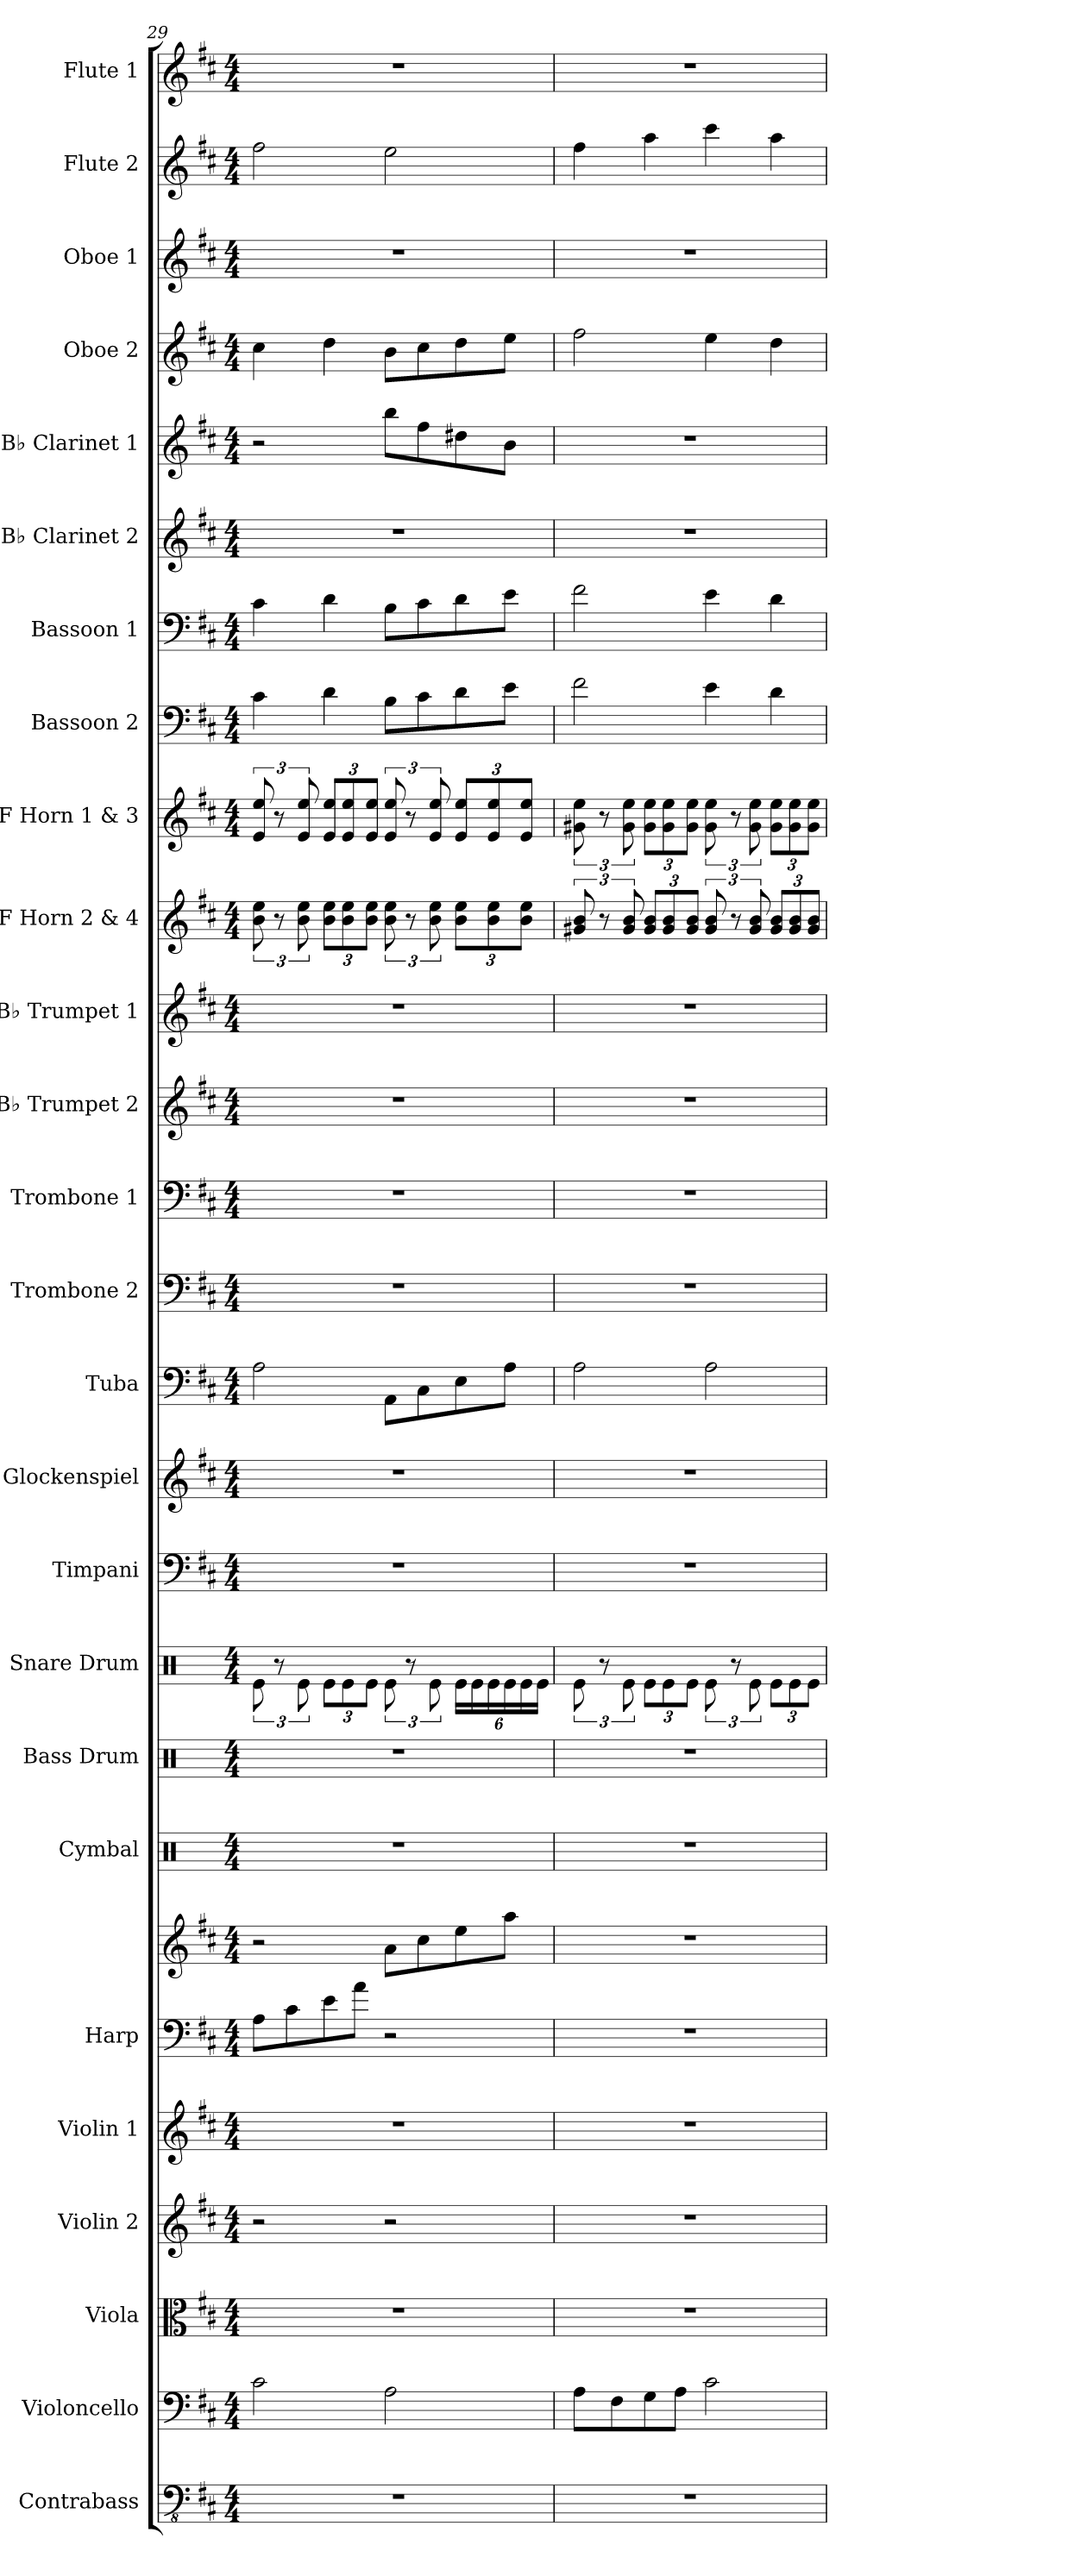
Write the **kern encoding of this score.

**kern	**kern	**kern	**kern	**kern	**kern	**kern	**kern	**kern	**kern	**kern	**kern	**kern	**kern	**kern	**kern	**kern	**kern	**kern	**kern	**kern	**kern	**kern	**kern	**kern	**kern	**kern
*part26	*part25	*part24	*part23	*part22	*part21	*part21	*part20	*part19	*part18	*part17	*part16	*part15	*part14	*part13	*part12	*part11	*part10	*part9	*part8	*part7	*part6	*part5	*part4	*part3	*part2	*part1
*staff27	*staff26	*staff25	*staff24	*staff23	*staff22	*staff21	*staff20	*staff19	*staff18	*staff17	*staff16	*staff15	*staff14	*staff13	*staff12	*staff11	*staff10	*staff9	*staff8	*staff7	*staff6	*staff5	*staff4	*staff3	*staff2	*staff1
*I"Contrabass	*I"Violoncello	*I"Viola	*I"Violin 2	*I"Violin 1	*I"Harp	*	*I"Cymbal	*I"Bass Drum	*I"Snare Drum	*I"Timpani	*I"Glockenspiel	*I"Tuba	*I"Trombone 2	*I"Trombone 1	*I"B♭ Trumpet 2	*I"B♭ Trumpet 1	*I"F Horn 2 &amp; 4	*I"F Horn 1 &amp; 3	*I"Bassoon 2	*I"Bassoon 1	*I"B♭ Clarinet 2	*I"B♭ Clarinet 1	*I"Oboe 2	*I"Oboe 1	*I"Flute 2	*I"Flute 1
*I'Cb.	*I'Vc.	*I'Vla.	*I'Vln. 2	*I'Vln. 1	*I'Hrp.	*	*I'Cym.	*I'B. Dr.	*I'Sn. Dr.	*I'Timp.	*I'Glk.	*I'Tba.	*I'Tbn. 2	*I'Tbn. 1	*I'B♭ Tpt. 2	*I'B♭ Tpt. 1	*I'F Hn. 2 4	*I'F Hn. 1 3	*I'Bsn. 2	*I'Bsn. 1	*I'B♭ Cl. 2	*I'B♭ Cl. 1	*I'Ob. 2	*I'Ob. 1	*I'Fl. 2	*I'Fl. 1
*clefFv4	*clefF4	*clefC3	*clefG2	*clefG2	*clefF4	*clefG2	*clefX	*clefX	*clefX	*clefF4	*clefG2	*clefF4	*clefF4	*clefF4	*clefG2	*clefG2	*clefG2	*clefG2	*clefF4	*clefF4	*clefG2	*clefG2	*clefG2	*clefG2	*clefG2	*clefG2
*ITrd7c12	*	*	*	*	*	*	*	*	*	*	*ITrd-14c-24	*	*	*	*ITrd1c2	*ITrd1c2	*ITrd4c7	*ITrd4c7	*	*	*ITrd1c2	*ITrd1c2	*	*	*	*
*k[f#c#]	*k[f#c#]	*k[f#c#]	*k[f#c#]	*k[f#c#]	*k[f#c#]	*k[f#c#]	*k[]	*k[]	*k[]	*k[f#c#]	*k[f#c#]	*k[f#c#]	*k[f#c#]	*k[f#c#]	*k[]	*k[]	*k[f#]	*k[f#]	*k[f#c#]	*k[f#c#]	*k[]	*k[]	*k[f#c#]	*k[f#c#]	*k[f#c#]	*k[f#c#]
*M4/4	*M4/4	*M4/4	*M4/4	*M4/4	*M4/4	*M4/4	*M4/4	*M4/4	*M4/4	*M4/4	*M4/4	*M4/4	*M4/4	*M4/4	*M4/4	*M4/4	*M4/4	*M4/4	*M4/4	*M4/4	*M4/4	*M4/4	*M4/4	*M4/4	*M4/4	*M4/4
=29	=29	=29	=29	=29	=29	=29	=29	=29	=29	=29	=29	=29	=29	=29	=29	=29	=29	=29	=29	=29	=29	=29	=29	=29	=29	=29
1r	2c#\	1r	2r	1r	8A\L	2r	1r	1r	12Re\	1r	1r	2A\	1r	1r	1r	1r	12e\ 12a\	12A/ 12a/	4c#\	4c#\	1r	2r	4cc#\	1r	2ff#\	1r
.	.	.	.	.	.	.	.	.	12r	.	.	.	.	.	.	.	12r	12r	.	.	.	.	.	.	.	.
.	.	.	.	.	8c#\	.	.	.	.	.	.	.	.	.	.	.	.	.	.	.	.	.	.	.	.	.
.	.	.	.	.	.	.	.	.	12Re\	.	.	.	.	.	.	.	12e\ 12a\	12A/ 12a/	.	.	.	.	.	.	.	.
*	*	*	*	*	*	*	*	*	*Xbrackettup	*	*	*	*	*	*	*	*Xbrackettup	*Xbrackettup	*	*	*	*	*	*	*	*
.	.	.	.	.	8e\	.	.	.	12Re\L	.	.	.	.	.	.	.	12e\ 12a\L	12A/ 12a/L	4d\	4d\	.	.	4dd\	.	.	.
.	.	.	.	.	.	.	.	.	12Re\	.	.	.	.	.	.	.	12e\ 12a\	12A/ 12a/	.	.	.	.	.	.	.	.
.	.	.	.	.	8a\J	.	.	.	.	.	.	.	.	.	.	.	.	.	.	.	.	.	.	.	.	.
.	.	.	.	.	.	.	.	.	12Re\J	.	.	.	.	.	.	.	12e\ 12a\J	12A/ 12a/J	.	.	.	.	.	.	.	.
*	*	*	*	*	*	*	*	*	*brackettup	*	*	*	*	*	*	*	*brackettup	*brackettup	*	*	*	*	*	*	*	*
.	2A\	.	2r	.	2r	8a\L	.	.	12Re\	.	.	8AA\L	.	.	.	.	12e\ 12a\	12A/ 12a/	8B\L	8B\L	.	8aa\L	8b\L	.	2ee\	.
.	.	.	.	.	.	.	.	.	12r	.	.	.	.	.	.	.	12r	12r	.	.	.	.	.	.	.	.
.	.	.	.	.	.	8cc#\	.	.	.	.	.	8C#\	.	.	.	.	.	.	8c#\	8c#\	.	8ee\	8cc#\	.	.	.
.	.	.	.	.	.	.	.	.	12Re\	.	.	.	.	.	.	.	12e\ 12a\	12A/ 12a/	.	.	.	.	.	.	.	.
*	*	*	*	*	*	*	*	*	*Xbrackettup	*	*	*	*	*	*	*	*Xbrackettup	*Xbrackettup	*	*	*	*	*	*	*	*
.	.	.	.	.	.	8ee\	.	.	24Re\LL	.	.	8E\	.	.	.	.	12e\ 12a\L	12A/ 12a/L	8d\	8d\	.	8cc#X\	8dd\	.	.	.
.	.	.	.	.	.	.	.	.	24Re\	.	.	.	.	.	.	.	.	.	.	.	.	.	.	.	.	.
.	.	.	.	.	.	.	.	.	24Re\	.	.	.	.	.	.	.	12e\ 12a\	12A/ 12a/	.	.	.	.	.	.	.	.
.	.	.	.	.	.	8aa\J	.	.	24Re\	.	.	8A\J	.	.	.	.	.	.	8e\J	8e\J	.	8a\J	8ee\J	.	.	.
.	.	.	.	.	.	.	.	.	24Re\	.	.	.	.	.	.	.	12e\ 12a\J	12A/ 12a/J	.	.	.	.	.	.	.	.
.	.	.	.	.	.	.	.	.	24Re\JJ	.	.	.	.	.	.	.	.	.	.	.	.	.	.	.	.	.
=30	=30	=30	=30	=30	=30	=30	=30	=30	=30	=30	=30	=30	=30	=30	=30	=30	=30	=30	=30	=30	=30	=30	=30	=30	=30	=30
*	*	*	*	*	*	*	*	*	*brackettup	*	*	*	*	*	*	*	*brackettup	*brackettup	*	*	*	*	*	*	*	*
1r	8A\L	1r	1r	1r	1r	1r	1r	1r	12Re\	1r	1r	2A\	1r	1r	1r	1r	12c#X/ 12e/	12c#X\ 12a\	2f#\	2f#\	1r	1r	2ff#\	1r	4ff#\	1r
.	.	.	.	.	.	.	.	.	12r	.	.	.	.	.	.	.	12r	12r	.	.	.	.	.	.	.	.
.	8F#\	.	.	.	.	.	.	.	.	.	.	.	.	.	.	.	.	.	.	.	.	.	.	.	.	.
.	.	.	.	.	.	.	.	.	12Re\	.	.	.	.	.	.	.	12c#/ 12e/	12c#\ 12a\	.	.	.	.	.	.	.	.
*	*	*	*	*	*	*	*	*	*Xbrackettup	*	*	*	*	*	*	*	*Xbrackettup	*Xbrackettup	*	*	*	*	*	*	*	*
.	8G\	.	.	.	.	.	.	.	12Re\L	.	.	.	.	.	.	.	12c#/ 12e/L	12c#\ 12a\L	.	.	.	.	.	.	4aa\	.
.	.	.	.	.	.	.	.	.	12Re\	.	.	.	.	.	.	.	12c#/ 12e/	12c#\ 12a\	.	.	.	.	.	.	.	.
.	8A\J	.	.	.	.	.	.	.	.	.	.	.	.	.	.	.	.	.	.	.	.	.	.	.	.	.
.	.	.	.	.	.	.	.	.	12Re\J	.	.	.	.	.	.	.	12c#/ 12e/J	12c#\ 12a\J	.	.	.	.	.	.	.	.
*	*	*	*	*	*	*	*	*	*brackettup	*	*	*	*	*	*	*	*brackettup	*brackettup	*	*	*	*	*	*	*	*
.	2c#\	.	.	.	.	.	.	.	12Re\	.	.	2A\	.	.	.	.	12c#/ 12e/	12c#\ 12a\	4e\	4e\	.	.	4ee\	.	4ccc#\	.
.	.	.	.	.	.	.	.	.	12r	.	.	.	.	.	.	.	12r	12r	.	.	.	.	.	.	.	.
.	.	.	.	.	.	.	.	.	12Re\	.	.	.	.	.	.	.	12c#/ 12e/	12c#\ 12a\	.	.	.	.	.	.	.	.
*	*	*	*	*	*	*	*	*	*Xbrackettup	*	*	*	*	*	*	*	*Xbrackettup	*Xbrackettup	*	*	*	*	*	*	*	*
.	.	.	.	.	.	.	.	.	12Re\L	.	.	.	.	.	.	.	12c#/ 12e/L	12c#\ 12a\L	4d\	4d\	.	.	4dd\	.	4aa\	.
.	.	.	.	.	.	.	.	.	12Re\	.	.	.	.	.	.	.	12c#/ 12e/	12c#\ 12a\	.	.	.	.	.	.	.	.
.	.	.	.	.	.	.	.	.	12Re\J	.	.	.	.	.	.	.	12c#/ 12e/J	12c#\ 12a\J	.	.	.	.	.	.	.	.
=	=	=	=	=	=	=	=	=	=	=	=	=	=	=	=	=	=	=	=	=	=	=	=	=	=	=
*-	*-	*-	*-	*-	*-	*-	*-	*-	*-	*-	*-	*-	*-	*-	*-	*-	*-	*-	*-	*-	*-	*-	*-	*-	*-	*-
